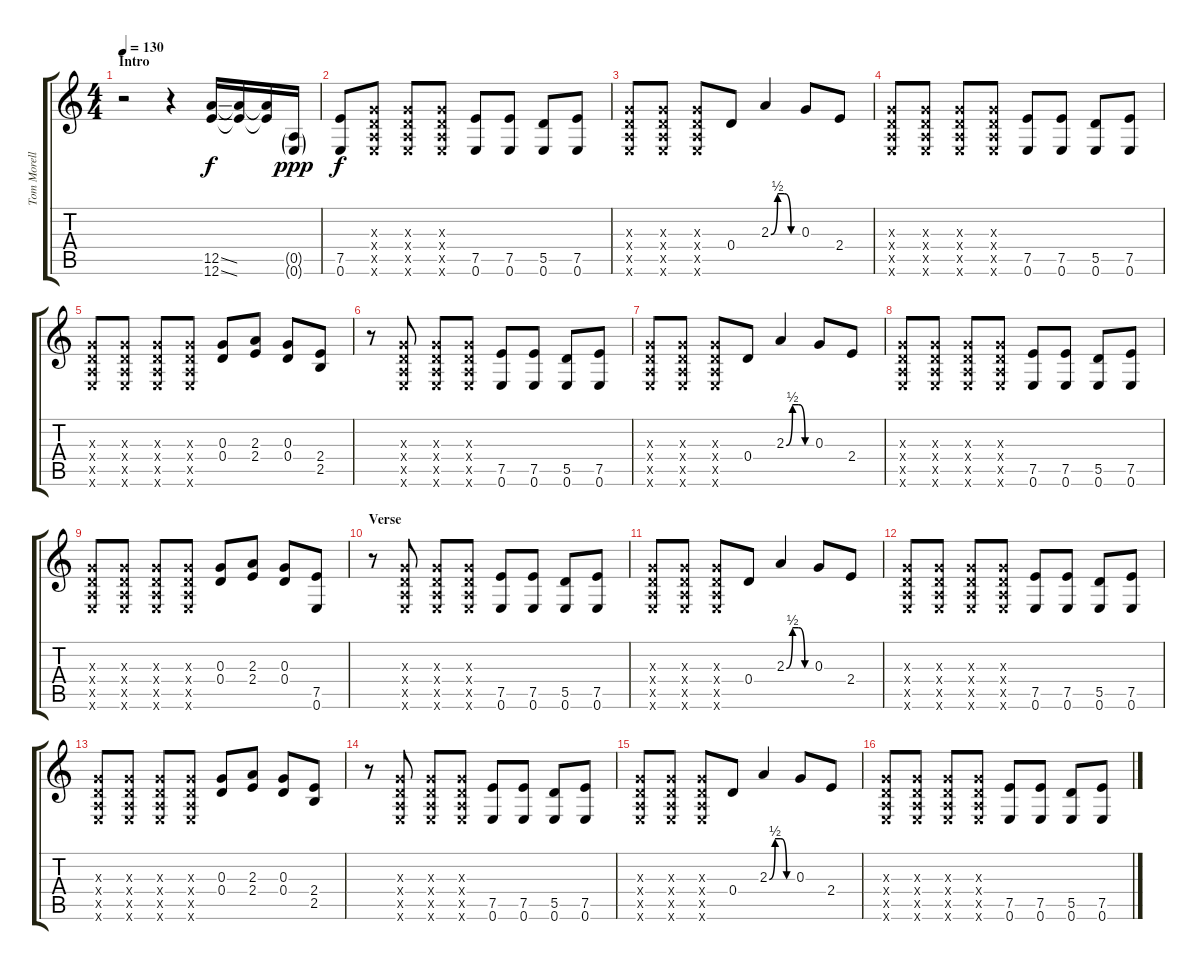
\track ("Tom Morello - Guitars" "Tom Morell") {instrument distortionguitar}
\staff {score tabs}
\tuning (E4 B3 G3 D3 A2 E2) {hide}
\ts (4 4)
\section ("" "Intro")
\tempo 130
\clef g2
\ks c
r.2{dy f instrument distortionguitar} r.4 (12.5{ss} 12.6{ss}).16 (12.5{t} 12.6{t}).16 (12.5{t} 12.6{t}).16 (0.5{g} 0.6{g}).16{dy ppp} |
(7.5 0.6).8{dy f} (0.3{x} 0.4{x} 0.5{x} 0.6{x}).8 (0.3{x} 0.4{x} 0.5{x} 0.6{x}).8 (0.3{x} 0.4{x} 0.5{x} 0.6{x}).8 (7.5 0.6).8 (7.5 0.6).8 (5.5 0.6).8 (7.5 0.6).8 |
(0.3{x} 0.4{x} 0.5{x} 0.6{x}).8 (0.3{x} 0.4{x} 0.5{x} 0.6{x}).8 (0.3{x} 0.4{x} 0.5{x} 0.6{x}).8 0.4.8 2.3{be (custom 0 0 15 2 30 2 45 0 60 0)}.4 0.3.8 2.4.8 |
(0.3{x} 0.4{x} 0.5{x} 0.6{x}).8 (0.3{x} 0.4{x} 0.5{x} 0.6{x}).8 (0.3{x} 0.4{x} 0.5{x} 0.6{x}).8 (0.3{x} 0.4{x} 0.5{x} 0.6{x}).8 (7.5 0.6).8 (7.5 0.6).8 (5.5 0.6).8 (7.5 0.6).8 |
(0.3{x} 0.4{x} 0.5{x} 0.6{x}).8 (0.3{x} 0.4{x} 0.5{x} 0.6{x}).8 (0.3{x} 0.4{x} 0.5{x} 0.6{x}).8 (0.3{x} 0.4{x} 0.5{x} 0.6{x}).8 (0.3 0.4).8 (2.3 2.4).8 (0.3 0.4).8 (2.4 2.5).8 |
r.8 (0.3{x} 0.4{x} 0.5{x} 0.6{x}).8 (0.3{x} 0.4{x} 0.5{x} 0.6{x}).8 (0.3{x} 0.4{x} 0.5{x} 0.6{x}).8 (7.5 0.6).8 (7.5 0.6).8 (5.5 0.6).8 (7.5 0.6).8 |
(0.3{x} 0.4{x} 0.5{x} 0.6{x}).8 (0.3{x} 0.4{x} 0.5{x} 0.6{x}).8 (0.3{x} 0.4{x} 0.5{x} 0.6{x}).8 0.4.8 2.3{be (custom 0 0 15 2 30 2 45 0 60 0)}.4 0.3.8 2.4.8 |
(0.3{x} 0.4{x} 0.5{x} 0.6{x}).8 (0.3{x} 0.4{x} 0.5{x} 0.6{x}).8 (0.3{x} 0.4{x} 0.5{x} 0.6{x}).8 (0.3{x} 0.4{x} 0.5{x} 0.6{x}).8 (7.5 0.6).8 (7.5 0.6).8 (5.5 0.6).8 (7.5 0.6).8 |
(0.3{x} 0.4{x} 0.5{x} 0.6{x}).8 (0.3{x} 0.4{x} 0.5{x} 0.6{x}).8 (0.3{x} 0.4{x} 0.5{x} 0.6{x}).8 (0.3{x} 0.4{x} 0.5{x} 0.6{x}).8 (0.3 0.4).8 (2.3 2.4).8 (0.3 0.4).8 (7.5 0.6).8 |
\section ("" "Verse")
r.8 (0.3{x} 0.4{x} 0.5{x} 0.6{x}).8 (0.3{x} 0.4{x} 0.5{x} 0.6{x}).8 (0.3{x} 0.4{x} 0.5{x} 0.6{x}).8 (7.5 0.6).8 (7.5 0.6).8 (5.5 0.6).8 (7.5 0.6).8 |
(0.3{x} 0.4{x} 0.5{x} 0.6{x}).8 (0.3{x} 0.4{x} 0.5{x} 0.6{x}).8 (0.3{x} 0.4{x} 0.5{x} 0.6{x}).8 0.4.8 2.3{be (custom 0 0 15 2 30 2 45 0 60 0)}.4 0.3.8 2.4.8 |
(0.3{x} 0.4{x} 0.5{x} 0.6{x}).8 (0.3{x} 0.4{x} 0.5{x} 0.6{x}).8 (0.3{x} 0.4{x} 0.5{x} 0.6{x}).8 (0.3{x} 0.4{x} 0.5{x} 0.6{x}).8 (7.5 0.6).8 (7.5 0.6).8 (5.5 0.6).8 (7.5 0.6).8 |
(0.3{x} 0.4{x} 0.5{x} 0.6{x}).8 (0.3{x} 0.4{x} 0.5{x} 0.6{x}).8 (0.3{x} 0.4{x} 0.5{x} 0.6{x}).8 (0.3{x} 0.4{x} 0.5{x} 0.6{x}).8 (0.3 0.4).8 (2.3 2.4).8 (0.3 0.4).8 (2.4 2.5).8 |
r.8 (0.3{x} 0.4{x} 0.5{x} 0.6{x}).8 (0.3{x} 0.4{x} 0.5{x} 0.6{x}).8 (0.3{x} 0.4{x} 0.5{x} 0.6{x}).8 (7.5 0.6).8 (7.5 0.6).8 (5.5 0.6).8 (7.5 0.6).8 |
(0.3{x} 0.4{x} 0.5{x} 0.6{x}).8 (0.3{x} 0.4{x} 0.5{x} 0.6{x}).8 (0.3{x} 0.4{x} 0.5{x} 0.6{x}).8 0.4.8 2.3{be (custom 0 0 15 2 30 2 45 0 60 0)}.4 0.3.8 2.4.8 |
(0.3{x} 0.4{x} 0.5{x} 0.6{x}).8 (0.3{x} 0.4{x} 0.5{x} 0.6{x}).8 (0.3{x} 0.4{x} 0.5{x} 0.6{x}).8 (0.3{x} 0.4{x} 0.5{x} 0.6{x}).8 (7.5 0.6).8 (7.5 0.6).8 (5.5 0.6).8 (7.5 0.6).8
